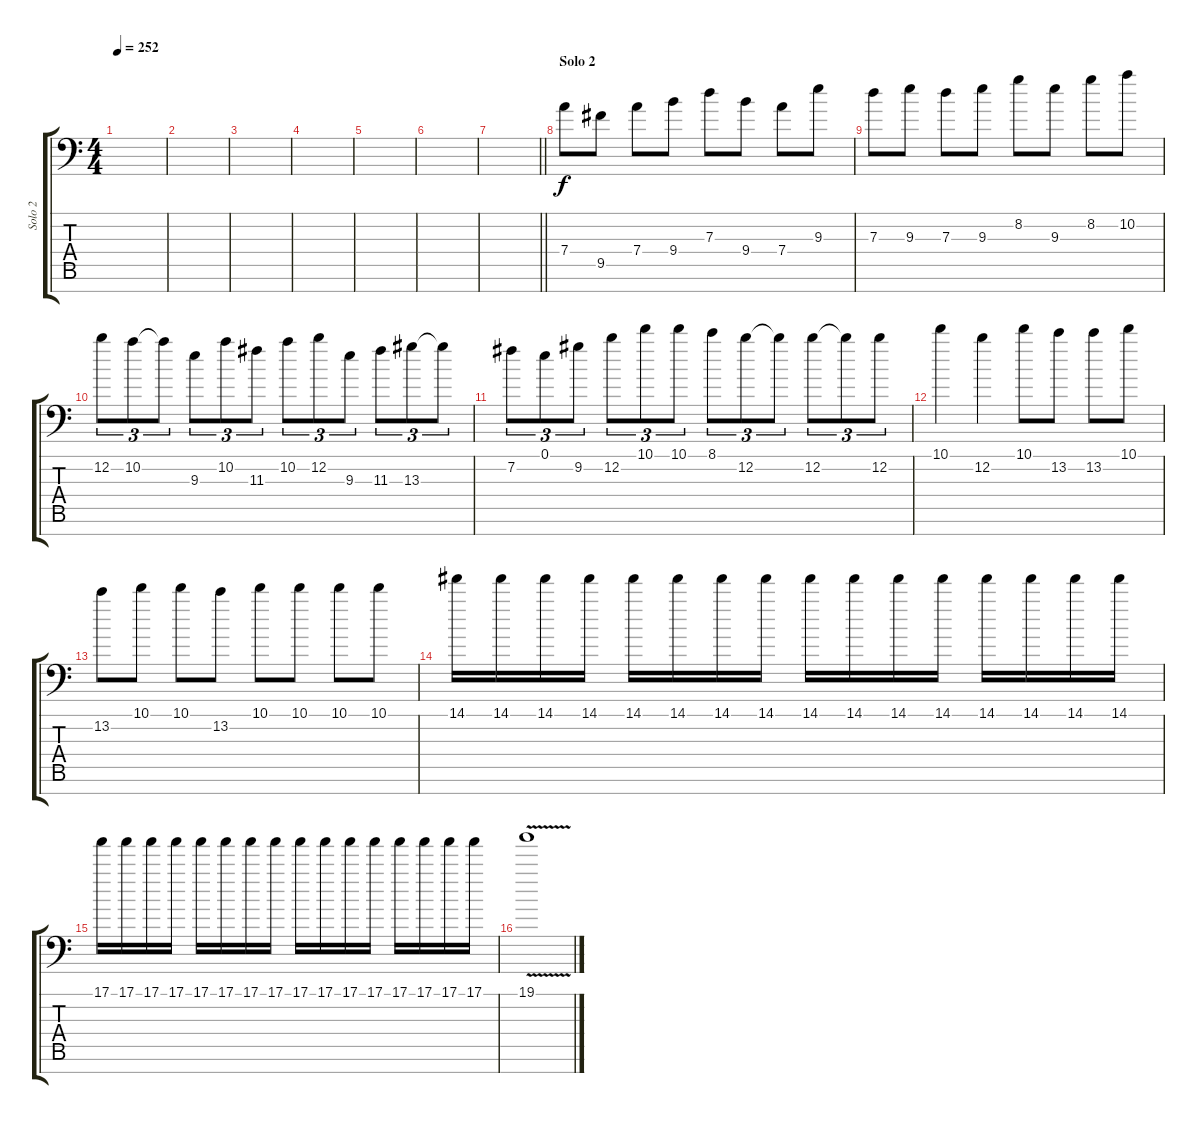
\track ("Solo 2" "Solo 2") {instrument distortionguitar}
\staff {score tabs}
\tuning (E4 B3 G3 D3 A2 E2 C-1) {hide}
\ts (4 4)
\tempo 252
\clef f4
\ks c
|
|
|
|
|
|
\barLineRight lightlight
|
\section ("" "Solo 2")
7.4.8 9.5.8 7.4.8 9.4.8 7.3.8 9.4.8 7.4.8 9.3.8 |
7.3.8 9.3.8 7.3.8 9.3.8 8.2.8 9.3.8 8.2.8 10.2.8 |
12.2.8{tu (3 2)} 10.2.8{tu (3 2)} 10.2{t}.8{tu (3 2)} 9.3.8{tu (3 2)} 10.2.8{tu (3 2)} 11.3.8{tu (3 2)} 10.2.8{tu (3 2)} 12.2.8{tu (3 2)} 9.3.8{tu (3 2)} 11.3.8{tu (3 2)} 13.3.8{tu (3 2)} 13.3{t}.8{tu (3 2)} |
7.2.8{tu (3 2)} 0.1.8{tu (3 2)} 9.2.8{tu (3 2)} 12.2.8{tu (3 2)} 10.1.8{tu (3 2)} 10.1.8{tu (3 2)} 8.1.8{tu (3 2)} 12.2.8{tu (3 2)} 12.2{t}.8{tu (3 2)} 12.2.8{tu (3 2)} 12.2{t}.8{tu (3 2)} 12.2.8{tu (3 2)} |
10.1.4 12.2.4 10.1.8 13.2.8 13.2.8 10.1.8 |
13.2.8 10.1.8 10.1.8 13.2.8 10.1.8 10.1.8 10.1.8 10.1.8 |
14.1.16 14.1.16 14.1.16 14.1.16 14.1.16 14.1.16 14.1.16 14.1.16 14.1.16 14.1.16 14.1.16 14.1.16 14.1.16 14.1.16 14.1.16 14.1.16 |
17.1.16 17.1.16 17.1.16 17.1.16 17.1.16 17.1.16 17.1.16 17.1.16 17.1.16 17.1.16 17.1.16 17.1.16 17.1.16 17.1.16 17.1.16 17.1.16 |
19.1{v}.1
